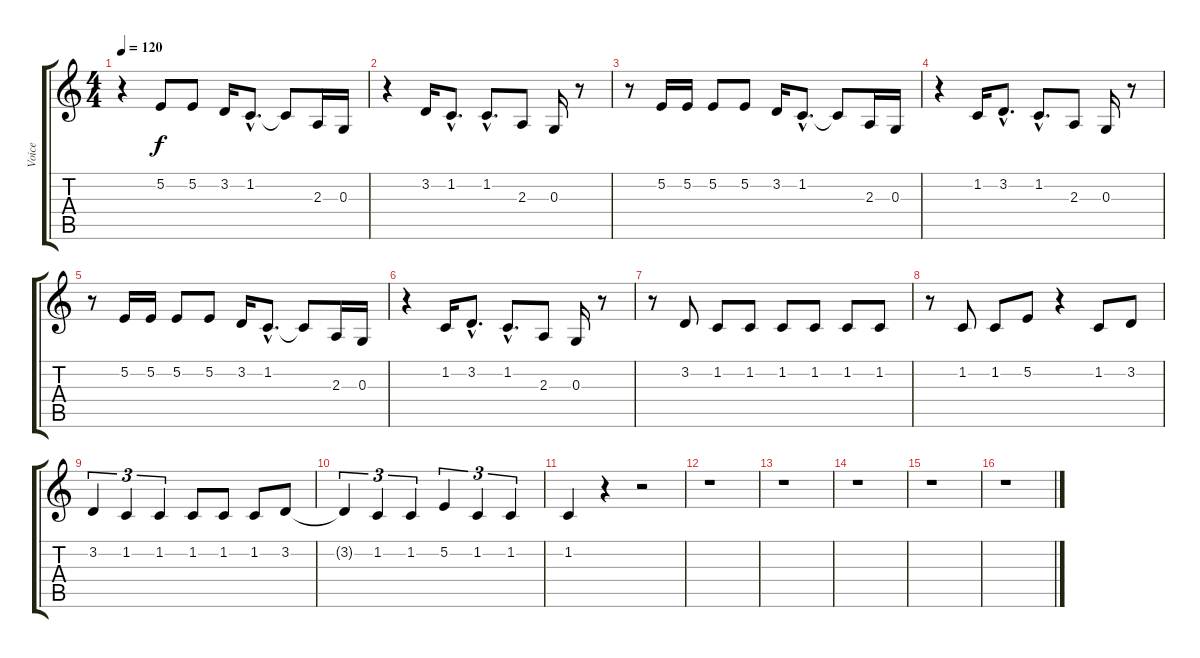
\track ("Voice" "Voice") {instrument tenorsax}
\staff {score tabs}
\tuning (E4 B3 G3 D3 A2 E2) {hide}
\ts (4 4)
\tempo 120
\clef g2
\ks c
r.4{dy f} 5.2.8 5.2.8 3.2.16 1.2{hac}.8{d} 1.2{t}.8 2.3.16 0.3.16 |
r.4 3.2.16 1.2{hac}.8{d} 1.2{hac}.8{d} 2.3.8 0.3.16 r.8 |
r.8 5.2.16 5.2.16 5.2.8 5.2.8 3.2.16 1.2{hac}.8{d} 1.2{t}.8 2.3.16 0.3.16 |
r.4 1.2.16 3.2{hac}.8{d} 1.2{hac}.8{d} 2.3.8 0.3.16 r.8 |
r.8 5.2.16 5.2.16 5.2.8 5.2.8 3.2.16 1.2{hac}.8{d} 1.2{t}.8 2.3.16 0.3.16 |
r.4 1.2.16 3.2{hac}.8{d} 1.2{hac}.8{d} 2.3.8 0.3.16 r.8 |
r.8 3.2.8 1.2.8 1.2.8 1.2.8 1.2.8 1.2.8 1.2.8 |
r.8 1.2.8 1.2.8 5.2.8 r.4 1.2.8 3.2.8 |
3.2.4{tu (3 2)} 1.2.4{tu (3 2)} 1.2.4{tu (3 2)} 1.2.8 1.2.8 1.2.8 3.2.8 |
3.2{t}.4{tu (3 2)} 1.2.4{tu (3 2)} 1.2.4{tu (3 2)} 5.2.4{tu (3 2)} 1.2.4{tu (3 2)} 1.2.4{tu (3 2)} |
1.2.4 r.4 r.2 |
r.1 |
r.1 |
r.1 |
r.1 |
r.1
